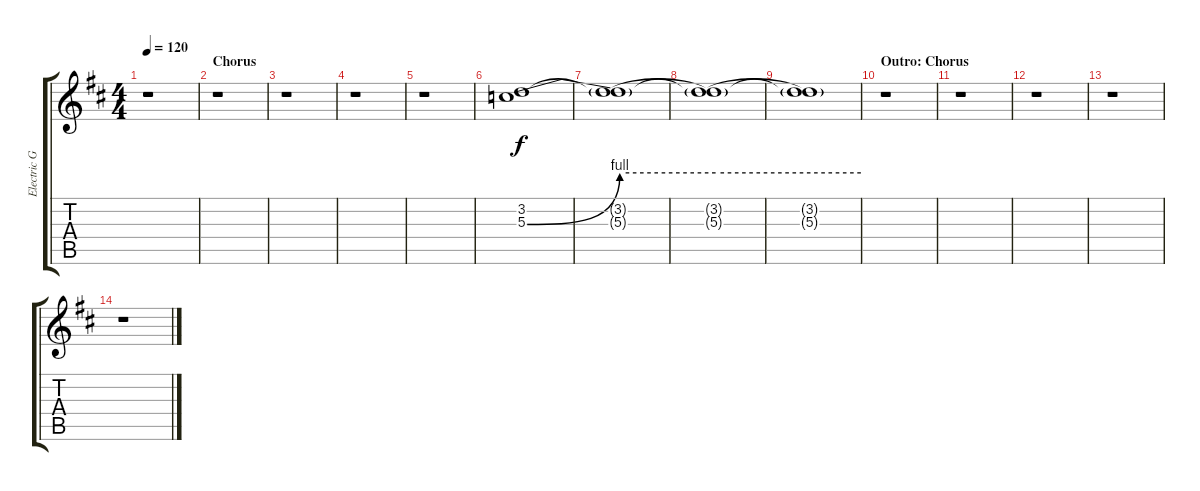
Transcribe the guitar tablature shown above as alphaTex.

\track ("Electric Guitar 2" "Electric G") {instrument overdrivenguitar}
\staff {score tabs}
\tuning (E4 B3 G3 D3 A2 E2) {hide}
\ts (4 4)
\tempo 120
\clef g2
\ks d
r.1{dy f} |
\section ("" "Chorus")
r.1 |
r.1 |
r.1 |
r.1 |
(3.2 5.3{be (bend 0 0 60 4)}).1 |
(3.2{t} 5.3{be (hold 0 4 60 4) t}).1 |
(3.2{t} 5.3{be (hold 0 4 60 4) t}).1 |
(3.2{t} 5.3{t}).1 |
\section ("" "Outro: Chorus")
r.1 |
r.1 |
r.1 |
r.1 |
r.1
